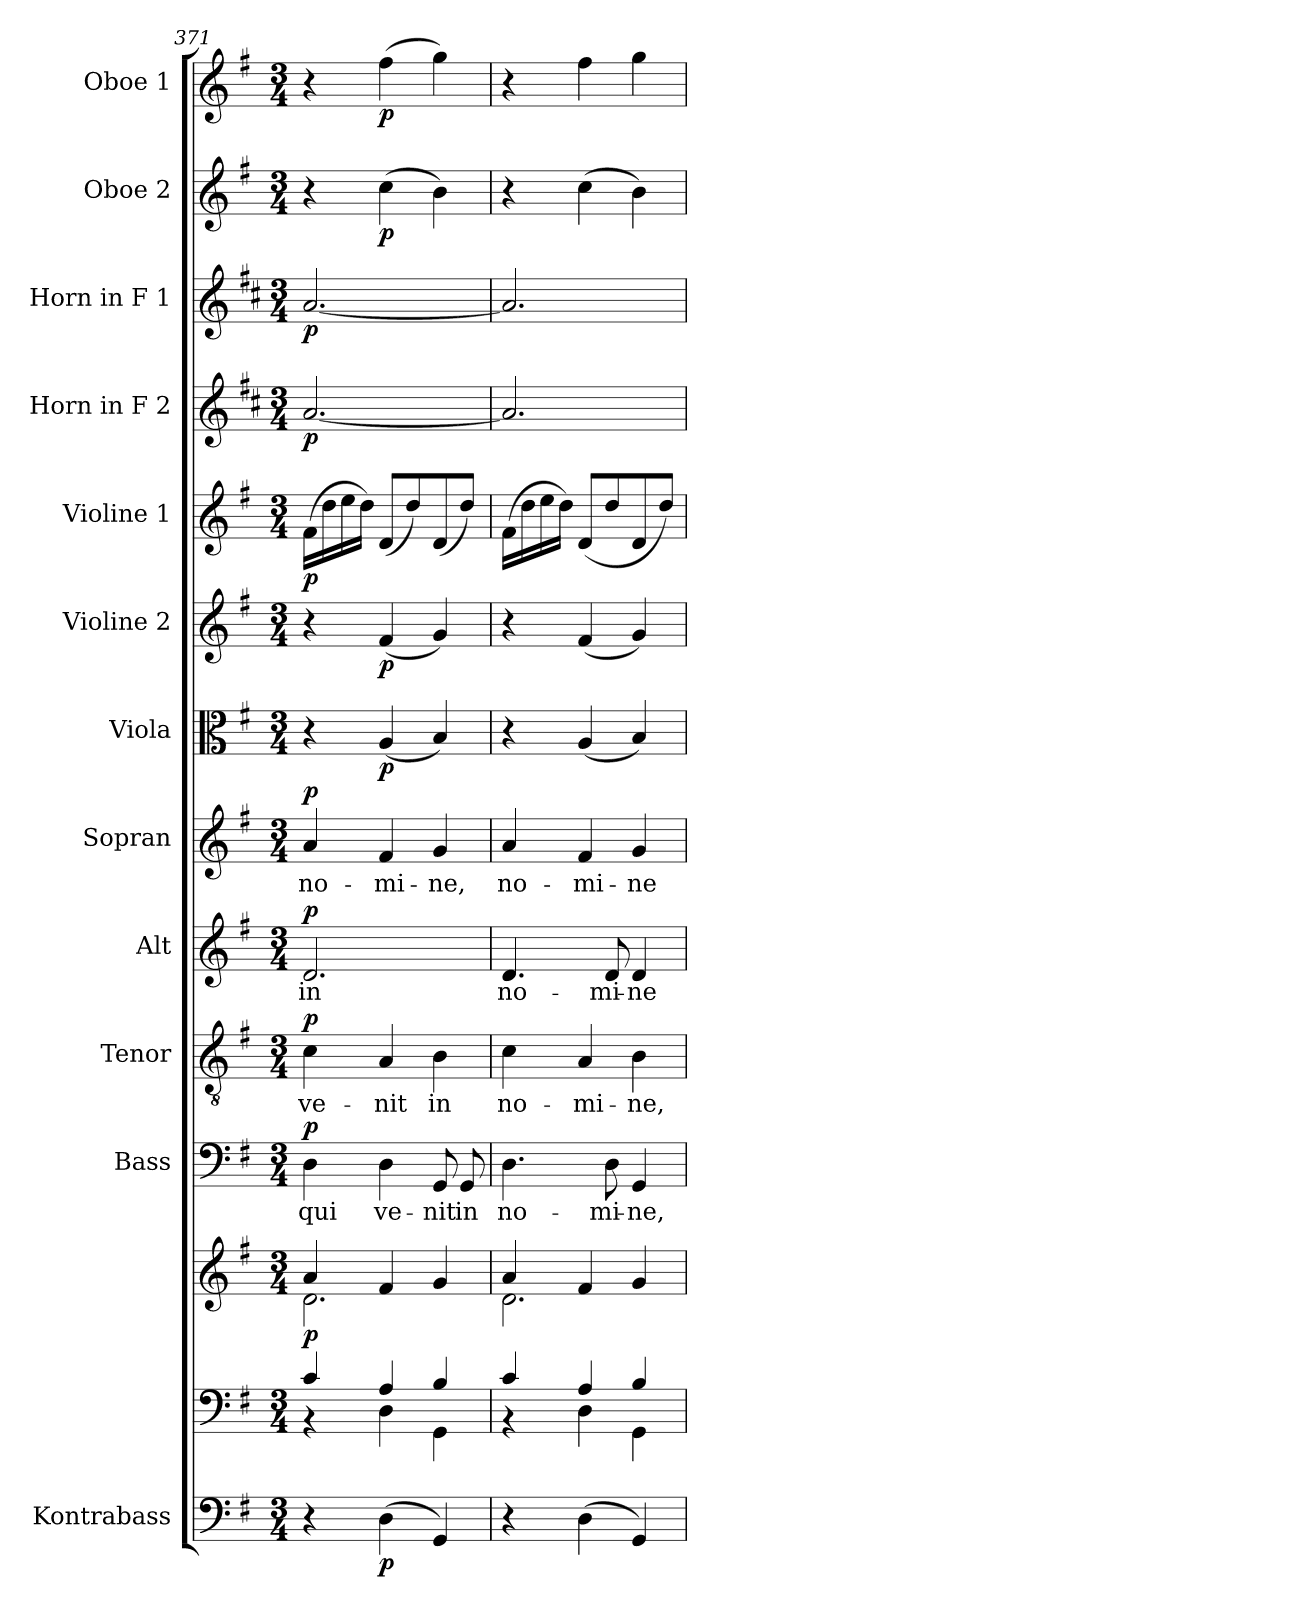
**kern	**dynam	**kern	**kern	**dynam	**kern	**text	**dynam	**kern	**text	**dynam	**kern	**text	**dynam	**kern	**text	**dynam	**kern	**dynam	**kern	**dynam	**kern	**dynam	**kern	**dynam	**kern	**dynam	**kern	**dynam	**kern	**dynam
*part13	*part13	*part12	*part12	*part12	*part11	*part11	*part11	*part10	*part10	*part10	*part9	*part9	*part9	*part8	*part8	*part8	*part7	*part7	*part6	*part6	*part5	*part5	*part4	*part4	*part3	*part3	*part2	*part2	*part1	*part1
*staff14	*staff14	*staff13	*staff12	*staff12/13	*staff11	*staff11	*staff11	*staff10	*staff10	*staff10	*staff9	*staff9	*staff9	*staff8	*staff8	*staff8	*staff7	*staff7	*staff6	*staff6	*staff5	*staff5	*staff4	*staff4	*staff3	*staff3	*staff2	*staff2	*staff1	*staff1
*I"Kontrabass	*	*	*	*	*I"Bass	*	*	*I"Tenor	*	*	*I"Alt	*	*	*I"Sopran	*	*	*I"Viola	*	*I"Violine 2	*	*I"Violine 1	*	*I"Horn in F 2	*	*I"Horn in F 1	*	*I"Oboe 2	*	*I"Oboe 1	*
*I'Kb.	*	*	*	*	*I'B.	*	*	*I'T.	*	*	*I'A.	*	*	*I'S.	*	*	*I'Vla.	*	*I'Vl. 2	*	*I'Vl. 1	*	*	*	*	*	*I'Ob. 2	*	*I'Ob. 1	*
*clefF4	*	*clefF4	*clefG2	*	*clefF4	*	*	*clefGv2	*	*	*clefG2	*	*	*clefG2	*	*	*clefC3	*	*clefG2	*	*clefG2	*	*clefG2	*	*clefG2	*	*clefG2	*	*clefG2	*
*ITrd7c12	*	*	*	*	*	*	*	*	*	*	*	*	*	*	*	*	*	*	*	*	*	*	*ITrd4c7	*	*ITrd4c7	*	*	*	*	*
*k[f#]	*	*k[f#]	*k[f#]	*	*k[f#]	*	*	*k[f#]	*	*	*k[f#]	*	*	*k[f#]	*	*	*k[f#]	*	*k[f#]	*	*k[f#]	*	*k[f#]	*	*k[f#]	*	*k[f#]	*	*k[f#]	*
*G:	*	*G:	*G:	*	*G:	*	*	*G:	*	*	*G:	*	*	*G:	*	*	*G:	*	*G:	*	*G:	*	*G:	*	*G:	*	*G:	*	*G:	*
*M3/4	*	*M3/4	*M3/4	*	*M3/4	*	*	*M3/4	*	*	*M3/4	*	*	*M3/4	*	*	*M3/4	*	*M3/4	*	*M3/4	*	*M3/4	*	*M3/4	*	*M3/4	*	*M3/4	*
=371	=371	=371	=371	=371	=371	=371	=371	=371	=371	=371	=371	=371	=371	=371	=371	=371	=371	=371	=371	=371	=371	=371	=371	=371	=371	=371	=371	=371	=371	=371
*	*	*^	*^	*	*	*	*	*	*	*	*	*	*	*	*	*	*	*	*	*	*	*	*	*	*	*	*	*	*	*
!	!	!	!	!	!	!LO:DY:b	!	!LO:LY:b	!LO:DY:a	!	!LO:LY:b	!LO:DY:a	!	!LO:LY:b	!LO:DY:a	!	!LO:LY:b	!LO:DY:a	!	!	!	!	!	!LO:DY:b	!	!LO:DY:b	!	!LO:DY:b	!	!	!	!
4r	.	4c!/	4rBB	4a!/	2.d!\	p	4D\	qui	p	4c\	ve-	p	2.d/	in	p	4a/	no-	p	4r	.	4r	.	(>16f#\LL	p	[2.d/	p	[2.d/	p	4r	.	4r	.
.	.	.	.	.	.	.	.	.	.	.	.	.	.	.	.	.	.	.	.	.	.	.	16dd\	.	.	.	.	.	.	.	.	.
.	.	.	.	.	.	.	.	.	.	.	.	.	.	.	.	.	.	.	.	.	.	.	16ee\	.	.	.	.	.	.	.	.	.
.	.	.	.	.	.	.	.	.	.	.	.	.	.	.	.	.	.	.	.	.	.	.	16dd\JJ)	.	.	.	.	.	.	.	.	.
!	!LO:DY:b	!	!	!	!	!	!	!LO:LY:b	!	!	!LO:LY:b	!	!	!	!	!	!LO:LY:b	!	!	!LO:DY:b	!	!LO:DY:b	!	!	!	!	!	!	!	!LO:DY:b	!	!LO:DY:b
(>4DD\	p	4A!/	4D\	4f#!/	.	.	4D\	ve-	.	4A/	-nit	.	.	.	.	4f#/	-mi-	.	(<4A/	p	(<4f#/	p	(<8d/L	.	.	.	.	.	(>4cc\	p	(>4ff#\	p
.	.	.	.	.	.	.	.	.	.	.	.	.	.	.	.	.	.	.	.	.	.	.	8dd/)	.	.	.	.	.	.	.	.	.
!	!	!	!	!	!	!	!	!LO:LY:b	!	!	!LO:LY:b	!	!	!	!	!	!LO:LY:b	!	!	!	!	!	!	!	!	!	!	!	!	!	!	!
4GGG/)	.	4B!/	4GG\	4g!/	.	.	8GG/	-nit	.	4B\	in	.	.	.	.	4g/	-ne,	.	4B/)	.	4g/)	.	(<8d/	.	.	.	.	.	4b\)	.	4gg\)	.
!	!	!	!	!	!	!	!	!LO:LY:b	!	!	!	!	!	!	!	!	!	!	!	!	!	!	!	!	!	!	!	!	!	!	!	!
.	.	.	.	.	.	.	8GG/	in	.	.	.	.	.	.	.	.	.	.	.	.	.	.	8dd/J)	.	.	.	.	.	.	.	.	.
!!LO:PB:g=z
=372	=372	=372	=372	=372	=372	=372	=372	=372	=372	=372	=372	=372	=372	=372	=372	=372	=372	=372	=372	=372	=372	=372	=372	=372	=372	=372	=372	=372	=372	=372	=372	=372
!	!	!	!	!	!	!	!	!LO:LY:b	!	!	!LO:LY:b	!	!	!LO:LY:b	!	!	!LO:LY:b	!	!	!	!	!	!	!	!	!	!	!	!	!	!	!
4r	.	4c/	4rBB	4a/	2.d\	.	4.D\	no-	.	4c\	no-	.	4.d/	no-	.	4a/	no-	.	4r	.	4r	.	(>16f#\LL	.	2.d/]	.	2.d/]	.	4r	.	4r	.
.	.	.	.	.	.	.	.	.	.	.	.	.	.	.	.	.	.	.	.	.	.	.	16dd\	.	.	.	.	.	.	.	.	.
.	.	.	.	.	.	.	.	.	.	.	.	.	.	.	.	.	.	.	.	.	.	.	16ee\	.	.	.	.	.	.	.	.	.
.	.	.	.	.	.	.	.	.	.	.	.	.	.	.	.	.	.	.	.	.	.	.	16dd\JJ)	.	.	.	.	.	.	.	.	.
!	!	!	!	!	!	!	!	!	!	!	!LO:LY:b	!	!	!	!	!	!LO:LY:b	!	!	!	!	!	!	!	!	!	!	!	!	!	!	!
(>4DD\	.	4A/	4D\	4f#/	.	.	.	.	.	4A/	-mi-	.	.	.	.	4f#/	-mi-	.	(<4A/	.	(<4f#/	.	(<8d/L	.	.	.	.	.	(>4cc\	.	4ff#\	.
!	!	!	!	!	!	!	!	!LO:LY:b	!	!	!	!	!	!LO:LY:b	!	!	!	!	!	!	!	!	!	!	!	!	!	!	!	!	!	!
.	.	.	.	.	.	.	8D\	-mi-	.	.	.	.	8d/	-mi-	.	.	.	.	.	.	.	.	8dd/	.	.	.	.	.	.	.	.	.
!	!	!	!	!	!	!	!	!LO:LY:b	!	!	!LO:LY:b	!	!	!LO:LY:b	!	!	!LO:LY:b	!	!	!	!	!	!	!	!	!	!	!	!	!	!	!
4GGG/)	.	4B/	4GG\	4g/	.	.	4GG/	-ne,	.	4B\	-ne,	.	4d/	-ne	.	4g/	-ne	.	4B/)	.	4g/)	.	8d/	.	.	.	.	.	4b\)	.	4gg\	.
.	.	.	.	.	.	.	.	.	.	.	.	.	.	.	.	.	.	.	.	.	.	.	8dd/J)	.	.	.	.	.	.	.	.	.
*	*	*v	*v	*	*	*	*	*	*	*	*	*	*	*	*	*	*	*	*	*	*	*	*	*	*	*	*	*	*	*	*	*
*	*	*	*v	*v	*	*	*	*	*	*	*	*	*	*	*	*	*	*	*	*	*	*	*	*	*	*	*	*	*	*	*
=	=	=	=	=	=	=	=	=	=	=	=	=	=	=	=	=	=	=	=	=	=	=	=	=	=	=	=	=	=	=
*-	*-	*-	*-	*-	*-	*-	*-	*-	*-	*-	*-	*-	*-	*-	*-	*-	*-	*-	*-	*-	*-	*-	*-	*-	*-	*-	*-	*-	*-	*-
